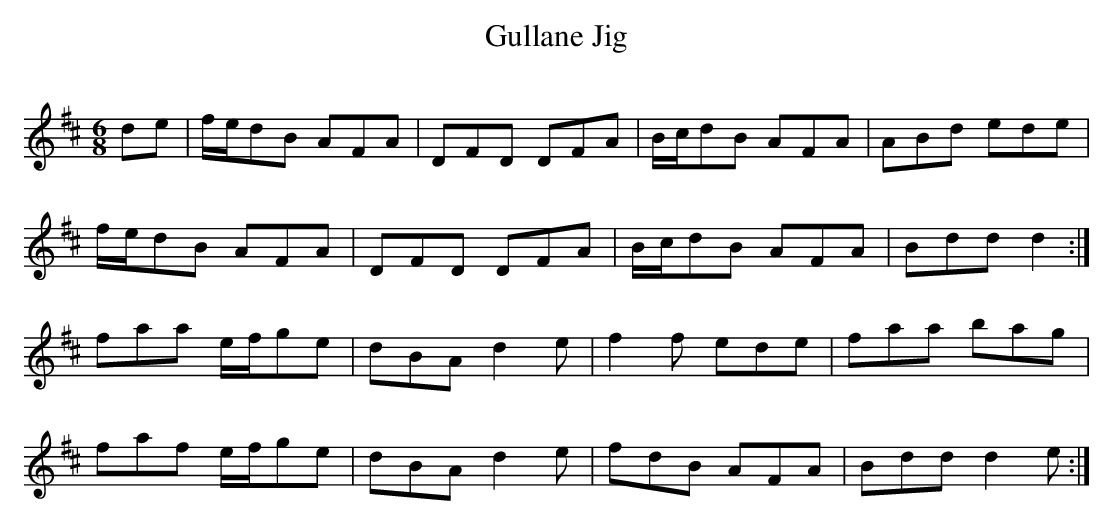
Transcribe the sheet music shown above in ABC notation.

X:1
T: Gullane Jig
Q: 300
L: 1/8
M: 6/8
K: D
de|f/e/dB AFA|DFD DFA|B/c/dB AFA|ABd ede|
f/e/dB AFA|DFD DFA|B/c/dB AFA|Bdd d2 :|
faa e/f/ge|dBA d2e|f2f ede|faa bag|
faf e/f/ge|dBA d2e|fdB AFA|Bdd d2e :|
